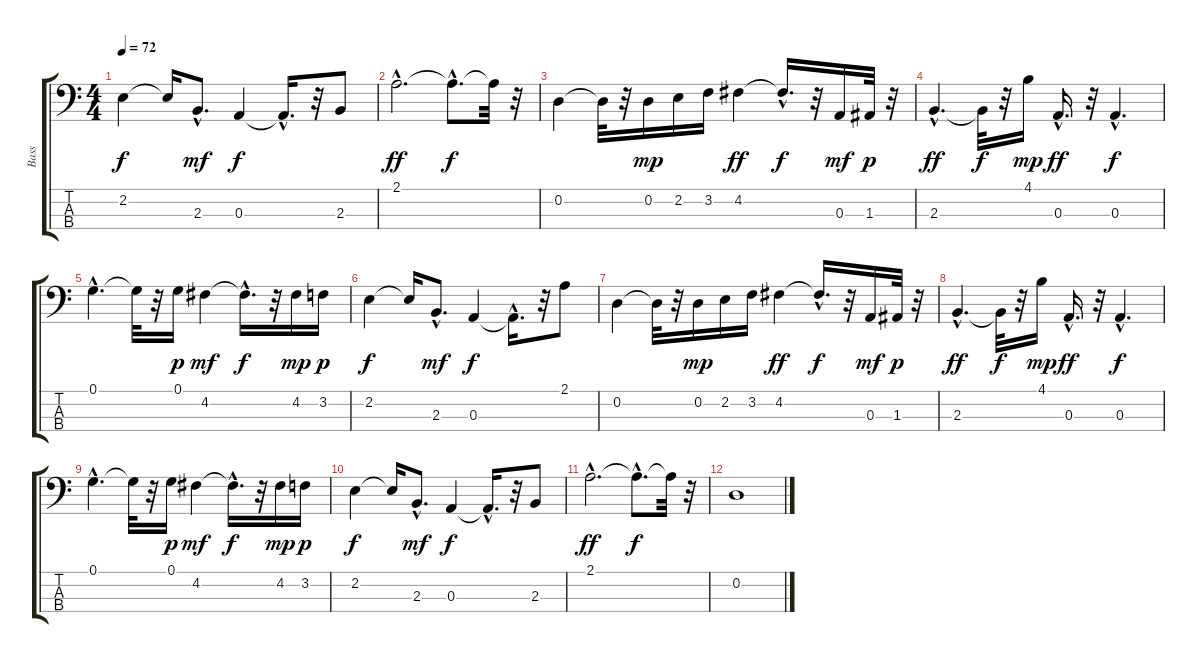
\track ("Bass" "Bass") {instrument electricbassfinger}
\staff {score tabs}
\tuning (G2 D2 A1 E1) {hide}
\ts (4 4)
\tempo 72
\clef f4
\ks c
2.2.4{dy f} 2.2{t}.16 2.3{hac}.8{d dy mf} 0.3.4{dy f} 0.3{hac t}.16{d} r.32 2.3.8 |
2.1{hac}.2{d dy ff} 2.1{hac t}.8{d dy f} 2.1{t}.32 r.32 |
0.2.4 0.2{t}.32 r.32 0.2.16{dy mp} 2.2.16 3.2.16 4.2.4{dy ff} 4.2{hac t}.16{d dy f} r.32 0.3.16{dy mf} 1.3.32{dy p} r.32 |
2.3{hac}.4{d dy ff} 2.3{t}.32{dy f} r.32 4.1.16{dy mp} 0.3{hac}.16{d dy ff} r.32 0.3{hac}.4{d dy f} |
0.1{hac}.4{d} 0.1{t}.32 r.32 0.1.16{dy p} 4.2.4{dy mf} 4.2{hac t}.16{d dy f} r.32 4.2.16{dy mp} 3.2.16{dy p} |
2.2.4{dy f} 2.2{t}.16 2.3{hac}.8{d dy mf} 0.3.4{dy f} 0.3{hac t}.16{d} r.32 2.1.8 |
0.2.4 0.2{t}.32 r.32 0.2.16{dy mp} 2.2.16 3.2.16 4.2.4{dy ff} 4.2{hac t}.16{d dy f} r.32 0.3.16{dy mf} 1.3.32{dy p} r.32 |
2.3{hac}.4{d dy ff} 2.3{t}.32{dy f} r.32 4.1.16{dy mp} 0.3{hac}.16{d dy ff} r.32 0.3{hac}.4{d dy f} |
0.1{hac}.4{d} 0.1{t}.32 r.32 0.1.16{dy p} 4.2.4{dy mf} 4.2{hac t}.16{d dy f} r.32 4.2.16{dy mp} 3.2.16{dy p} |
2.2.4{dy f} 2.2{t}.16 2.3{hac}.8{d dy mf} 0.3.4{dy f} 0.3{hac t}.16{d} r.32 2.3.8 |
2.1{hac}.2{d dy ff} 2.1{hac t}.8{d dy f} 2.1{t}.32 r.32 |
0.2.1
